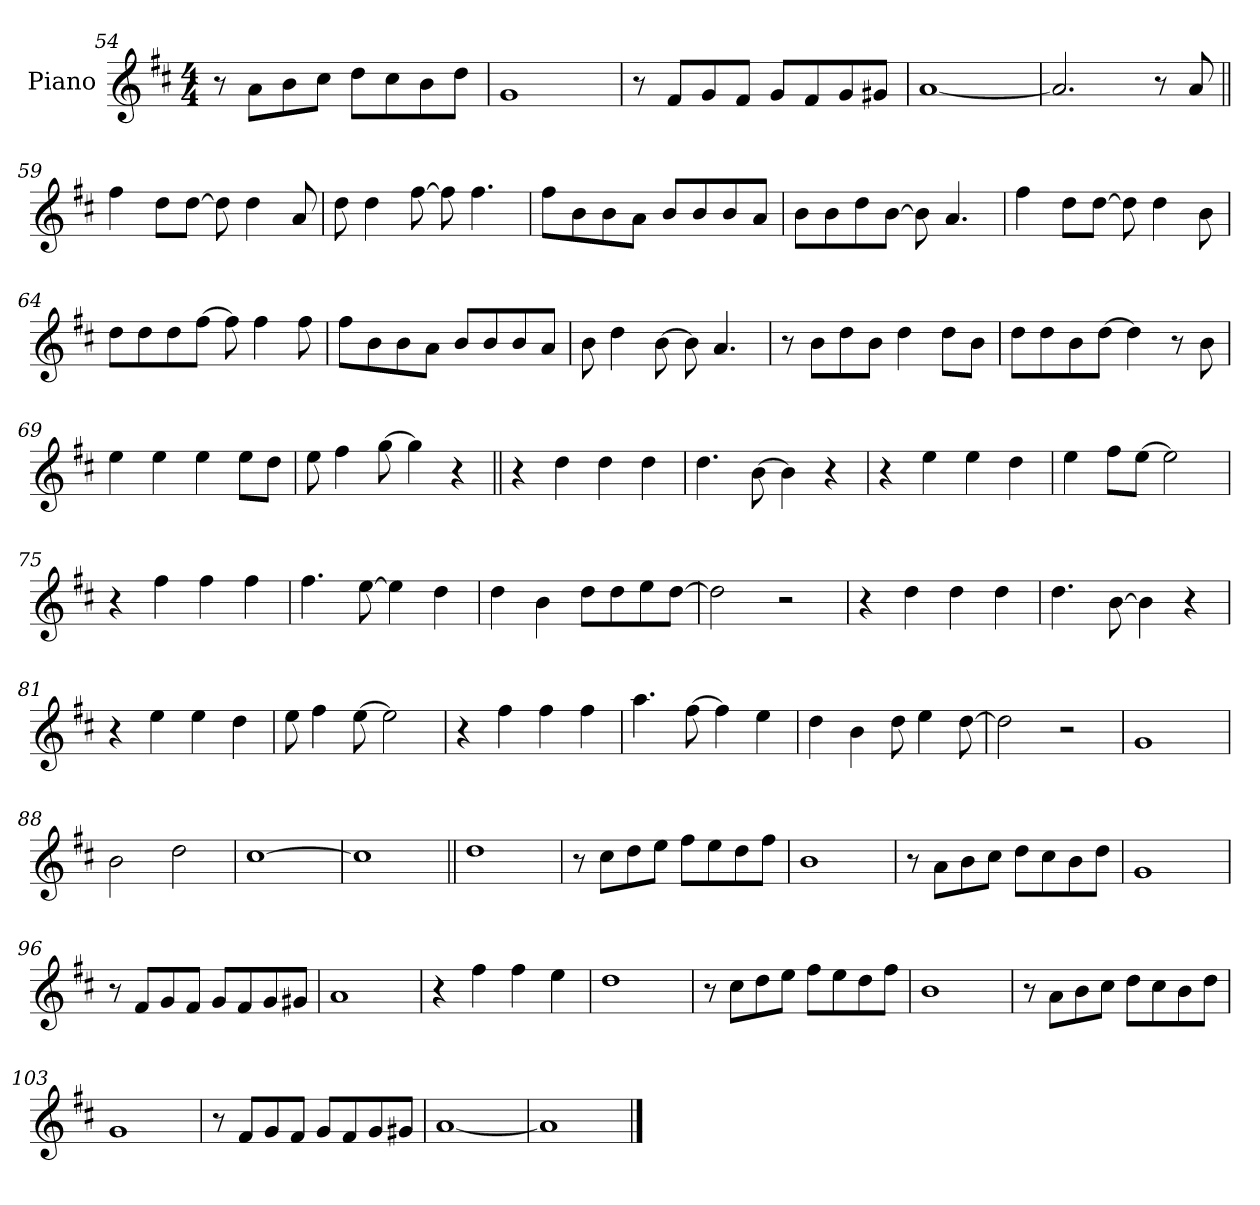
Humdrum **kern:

**kern
*part1
*staff1
*I"Piano
*I'Pno.
*clefG2
*k[f#c#]
*M4/4
=54
8r
8aL
8b
8cc#J
8ddL
8cc#
8b
8ddJ
=55
1g
=56
8r
8f#L
8g
8f#J
8gL
8f#
8g
8g#XJ
=57
[1a
=58
2.a]
8r
8a
=59||
4ff#
8ddL
[8ddJ
8dd]
4dd
8a
=60
8dd
4dd
[8ff#
8ff#]
4.ff#
=61
8ff#L
8b
8b
8aJ
8bL
8b
8b
8aJ
=62
8bL
8b
8dd
[8bJ
8b]
4.a
=63
4ff#
8ddL
[8ddJ
8dd]
4dd
8b
=64
8ddL
8dd
8dd
[8ff#J
8ff#]
4ff#
8ff#
=65
8ff#L
8b
8b
8aJ
8bL
8b
8b
8aJ
=66
8b
4dd
[8b
8b]
4.a
=67
8r
8bL
8dd
8bJ
4dd
8ddL
8bJ
=68
8ddL
8dd
8b
[8ddJ
4dd]
8r
8b
=69
4ee
4ee
4ee
8eeL
8ddJ
=70
8ee
4ff#
[8gg
4gg]
4r
=71||
4r
4dd
4dd
4dd
=72
4.dd
[8b
4b]
4r
=73
4r
4ee
4ee
4dd
=74
4ee
8ff#L
[8eeJ
2ee]
=75
4r
4ff#
4ff#
4ff#
=76
4.ff#
[8ee
4ee]
4dd
=77
4dd
4b
8ddL
8dd
8ee
[8ddJ
=78
2dd]
2r
=79
4r
4dd
4dd
4dd
=80
4.dd
[8b
4b]
4r
=81
4r
4ee
4ee
4dd
=82
8ee
4ff#
[8ee
2ee]
=83
4r
4ff#
4ff#
4ff#
=84
4.aa
[8ff#
4ff#]
4ee
=85
4dd
4b
8dd
4ee
[8dd
=86
2dd]
2r
=87
1g
=88
2b
2dd
=89
[1cc#
=90
1cc#]
=91||
1dd
=92
8r
8cc#L
8dd
8eeJ
8ff#L
8ee
8dd
8ff#J
=93
1b
=94
8r
8aL
8b
8cc#J
8ddL
8cc#
8b
8ddJ
=95
1g
=96
8r
8f#L
8g
8f#J
8gL
8f#
8g
8g#XJ
=97
1a
=98
4r
4ff#
4ff#
4ee
=99
1dd
=100
8r
8cc#L
8dd
8eeJ
8ff#L
8ee
8dd
8ff#J
=101
1b
=102
8r
8aL
8b
8cc#J
8ddL
8cc#
8b
8ddJ
=103
1g
=104
8r
8f#L
8g
8f#J
8gL
8f#
8g
8g#XJ
=105
[1a
=106
1a]
==
*-
